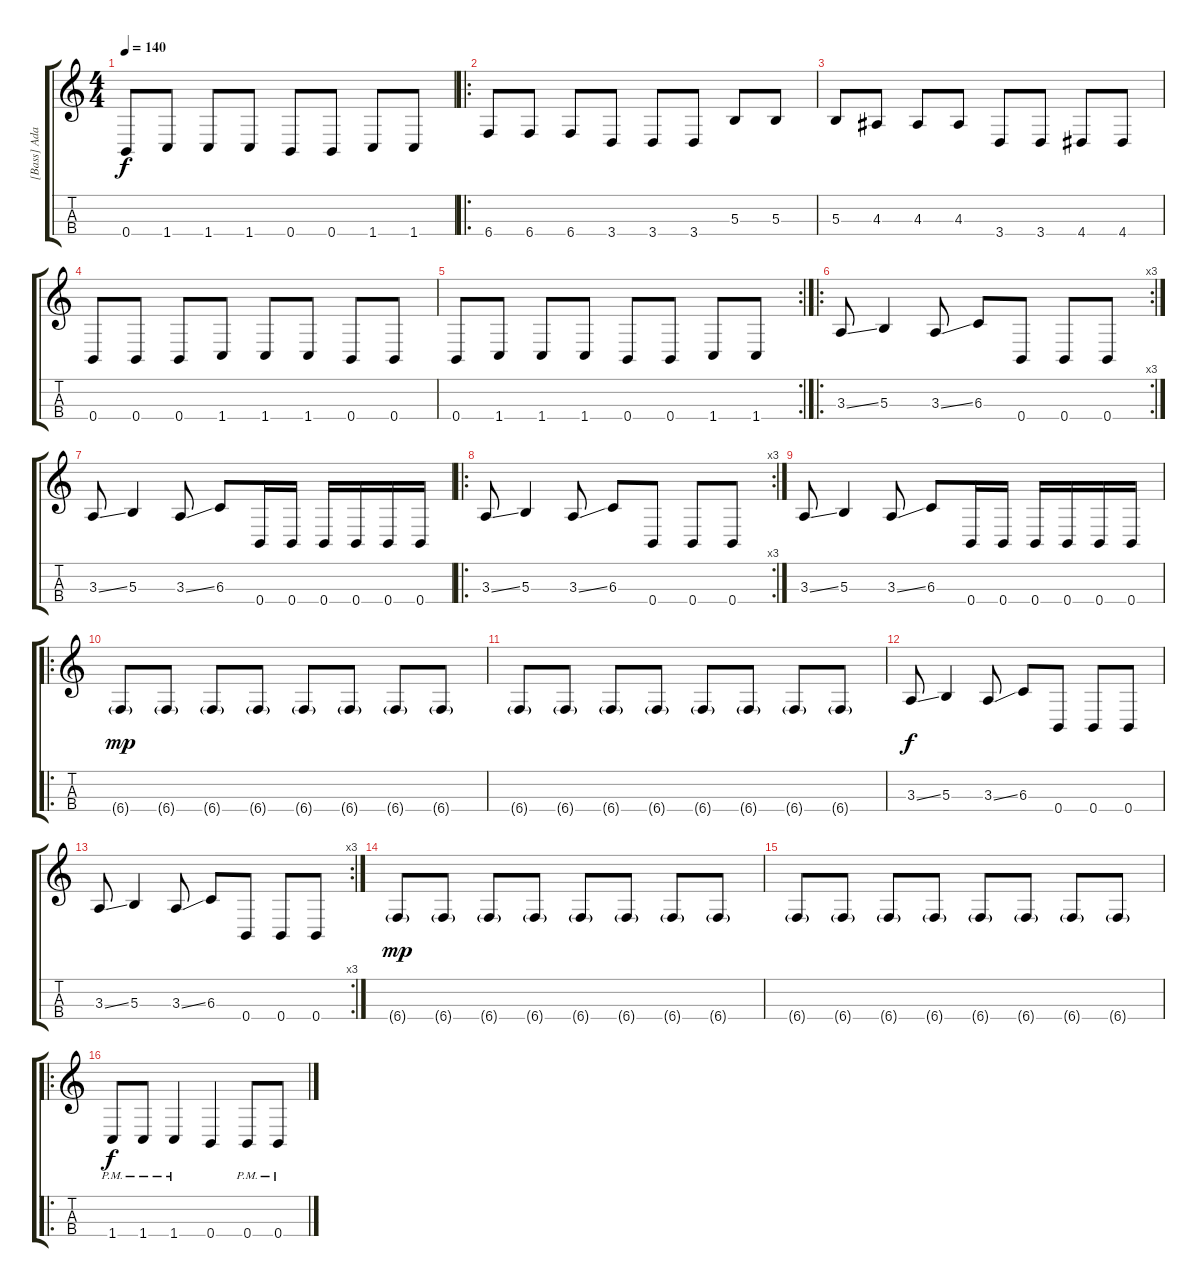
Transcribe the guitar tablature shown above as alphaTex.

\track ("[Bass] Adam Duce" "[Bass] Ada") {instrument electricbasspick}
\staff {score tabs}
\tuning (E3 B2 Gb2 B1) {hide}
\ts (4 4)
\tempo 140
\clef g2
\ks c
0.4.8{dy f} 1.4.8 1.4.8 1.4.8 0.4.8 0.4.8 1.4.8 1.4.8 |
\ro
6.4.8 6.4.8 6.4.8 3.4.8 3.4.8 3.4.8 5.3.8 5.3.8 |
5.3.8 4.3.8 4.3.8 4.3.8 3.4.8 3.4.8 4.4.8 4.4.8 |
0.4.8 0.4.8 0.4.8 1.4.8 1.4.8 1.4.8 0.4.8 0.4.8 |
\rc 2
0.4.8 1.4.8 1.4.8 1.4.8 0.4.8 0.4.8 1.4.8 1.4.8 |
\ro
\rc 3
3.3{ss}.8 5.3.4 3.3{ss}.8 6.3.8 0.4.8 0.4.8 0.4.8 |
3.3{ss}.8 5.3.4 3.3{ss}.8 6.3.8 0.4.16 0.4.16 0.4.16 0.4.16 0.4.16 0.4.16 |
\ro
\rc 3
3.3{ss}.8 5.3.4 3.3{ss}.8 6.3.8 0.4.8 0.4.8 0.4.8 |
3.3{ss}.8 5.3.4 3.3{ss}.8 6.3.8 0.4.16 0.4.16 0.4.16 0.4.16 0.4.16 0.4.16 |
\ro
6.4{g}.8{dy mp} 6.4{g}.8 6.4{g}.8 6.4{g}.8 6.4{g}.8 6.4{g}.8 6.4{g}.8 6.4{g}.8 |
6.4{g}.8 6.4{g}.8 6.4{g}.8 6.4{g}.8 6.4{g}.8 6.4{g}.8 6.4{g}.8 6.4{g}.8 |
3.3{ss}.8{dy f} 5.3.4 3.3{ss}.8 6.3.8 0.4.8 0.4.8 0.4.8 |
\rc 3
3.3{ss}.8 5.3.4 3.3{ss}.8 6.3.8 0.4.8 0.4.8 0.4.8 |
6.4{g}.8{dy mp} 6.4{g}.8 6.4{g}.8 6.4{g}.8 6.4{g}.8 6.4{g}.8 6.4{g}.8 6.4{g}.8 |
6.4{g}.8 6.4{g}.8 6.4{g}.8 6.4{g}.8 6.4{g}.8 6.4{g}.8 6.4{g}.8 6.4{g}.8 |
\ro
1.4{pm}.8{dy f} 1.4{pm}.8 1.4{pm}.4 0.4.4 0.4{pm}.8 0.4{pm}.8
